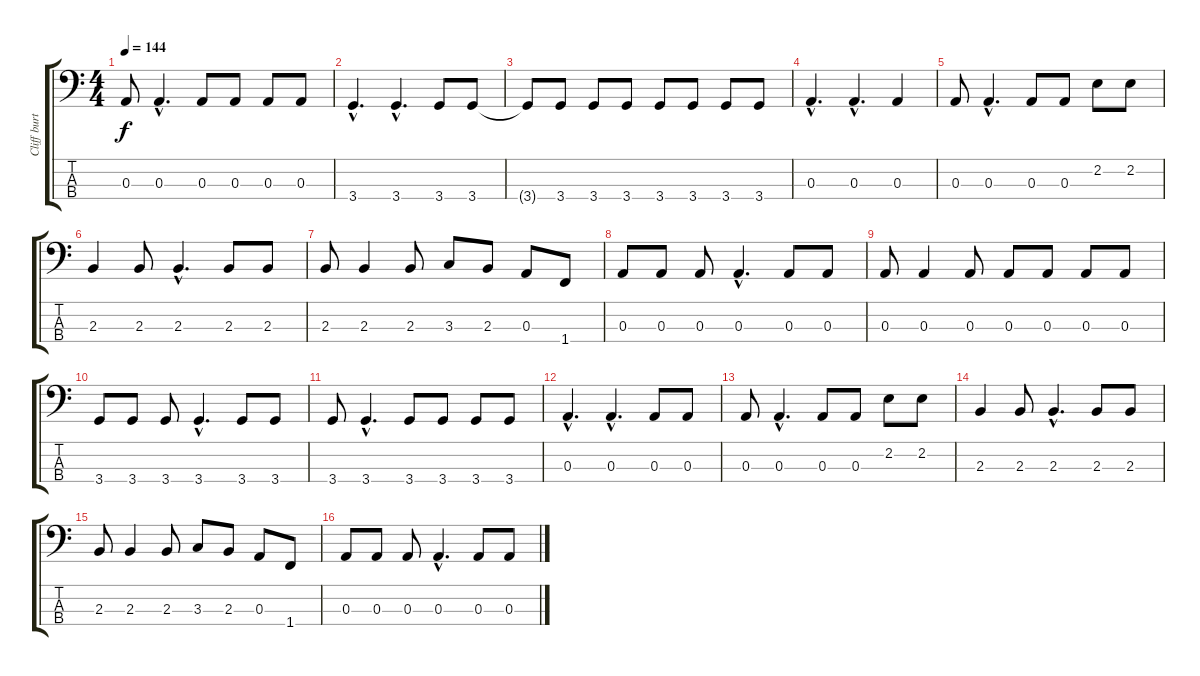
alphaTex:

\track ("Cliff burton" "Cliff burt") {instrument electricbassfinger}
\staff {score tabs}
\tuning (G2 D2 A1 E1) {hide}
\ts (4 4)
\tempo 144
\clef f4
\ks c
0.3{t}.8{dy f} 0.3{hac}.4{d} 0.3.8 0.3.8 0.3.8 0.3.8 |
3.4{hac}.4{d} 3.4{hac}.4{d} 3.4.8 3.4.8 |
3.4{t}.8 3.4.8 3.4.8 3.4.8 3.4.8 3.4.8 3.4.8 3.4.8 |
0.3{hac}.4{d} 0.3{hac}.4{d} 0.3.4 |
0.3.8 0.3{hac}.4{d} 0.3.8 0.3.8 2.2.8 2.2.8 |
2.3.4 2.3.8 2.3{hac}.4{d} 2.3.8 2.3.8 |
2.3.8 2.3.4 2.3.8 3.3.8 2.3.8 0.3.8 1.4.8 |
0.3.8 0.3.8 0.3.8 0.3{hac}.4{d} 0.3.8 0.3.8 |
0.3.8 0.3.4 0.3.8 0.3.8 0.3.8 0.3.8 0.3.8 |
3.4.8 3.4.8 3.4.8 3.4{hac}.4{d} 3.4.8 3.4.8 |
3.4.8 3.4{hac}.4{d} 3.4.8 3.4.8 3.4.8 3.4.8 |
0.3{hac}.4{d} 0.3{hac}.4{d} 0.3.8 0.3.8 |
0.3.8 0.3{hac}.4{d} 0.3.8 0.3.8 2.2.8 2.2.8 |
2.3.4 2.3.8 2.3{hac}.4{d} 2.3.8 2.3.8 |
2.3.8 2.3.4 2.3.8 3.3.8 2.3.8 0.3.8 1.4.8 |
0.3.8 0.3.8 0.3.8 0.3{hac}.4{d} 0.3.8 0.3.8
